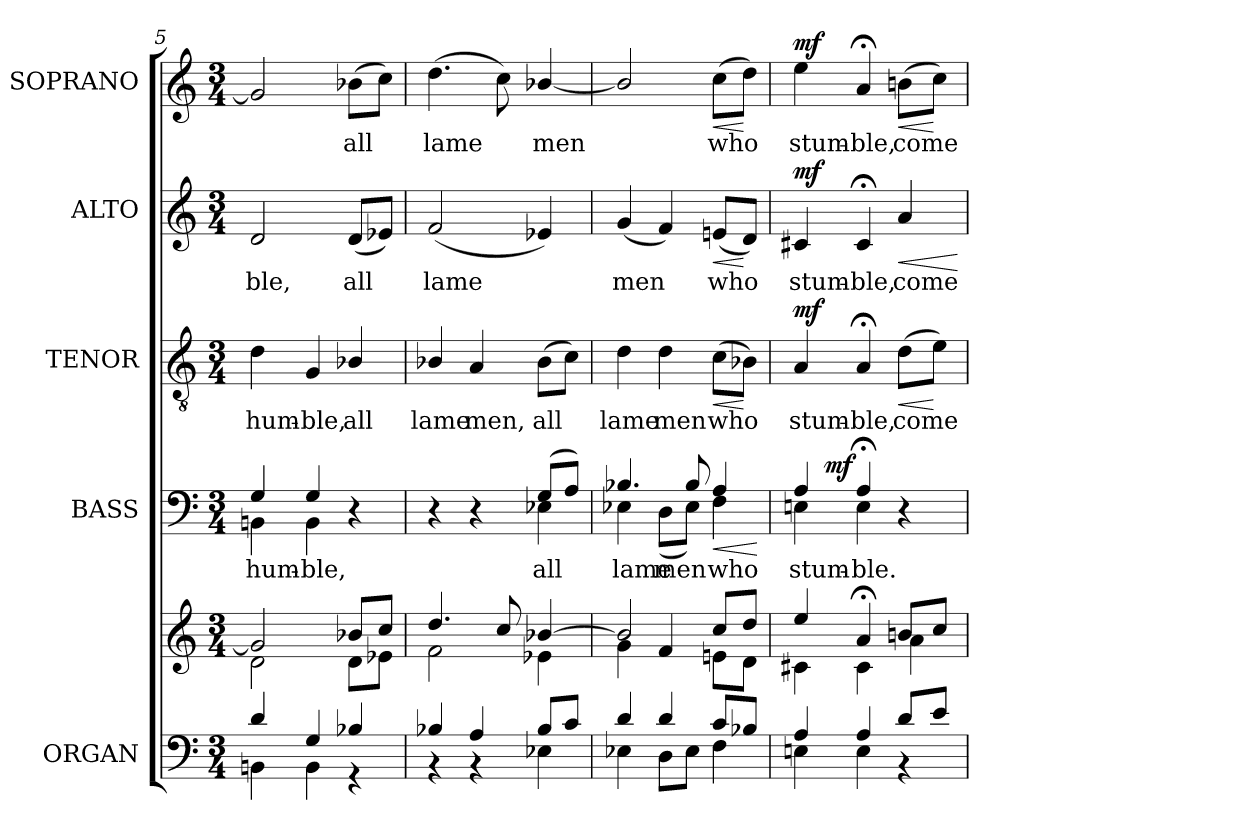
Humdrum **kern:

**kern	**kern	**kern	**text	**dynam	**kern	**text	**dynam	**kern	**text	**dynam	**kern	**text	**dynam
*part5	*part5	*part4	*part4	*part4	*part3	*part3	*part3	*part2	*part2	*part2	*part1	*part1	*part1
*staff6	*staff5	*staff4	*staff4	*staff4	*staff3	*staff3	*staff3	*staff2	*staff2	*staff2	*staff1	*staff1	*staff1
*I"ORGAN	*	*I"BASS	*	*	*I"TENOR	*	*	*I"ALTO	*	*	*I"SOPRANO	*	*
*I'Org.	*	*I'B.	*	*	*I'T.	*	*	*I'A.	*	*	*I'S.	*	*
*clefF4	*clefG2	*clefF4	*	*	*clefGv2	*	*	*clefG2	*	*	*clefG2	*	*
*	*	*	*	*	*ITrd7c12	*	*	*	*	*	*	*	*
*k[]	*k[]	*k[]	*	*	*k[]	*	*	*k[]	*	*	*k[]	*	*
*C:	*C:	*C:	*	*	*C:	*	*	*C:	*	*	*C:	*	*
*M3/4	*M3/4	*M3/4	*	*	*M3/4	*	*	*M3/4	*	*	*M3/4	*	*
=5	=5	=5	=5	=5	=5	=5	=5	=5	=5	=5	=5	=5	=5
*^	*^	*^	*	*	*	*	*	*	*	*	*	*	*
!	!	!	!	!	!	!LO:LY:b:color=#000000	!	!	!	!	!	!	!	!	!	!
!	!	!	!	!	!	!	!	!	!LO:LY:b:color=#000000	!	!	!	!	!	!	!
!	!	!	!	!	!	!	!	!	!	!	!	!LO:LY:b:color=#000000	!	!	!	!
4di/	4BBni\	2gi/]	2di\	4Gi/	4BBni\	hum-	.	4Di\	hum-	.	2di/	-ble,	.	2gi/]	.	.
!	!	!	!	!	!	!LO:LY:b:color=#000000	!	!	!	!	!	!	!	!	!	!
!	!	!	!	!	!	!	!	!	!LO:LY:b:color=#000000	!	!	!	!	!	!	!
4Gi/	4BBi\	.	.	4Gi/	4BBi\	-ble,	.	4GGi/	-ble,	.	.	.	.	.	.	.
!	!	!	!	!	!	!	!	!	!LO:LY:b:color=#000000	!	!	!	!	!	!	!
!	!	!	!	!	!	!	!	!	!	!	!	!LO:LY:b:color=#000000	!	!	!	!
!	!	!	!	!	!	!	!	!	!	!	!	!	!	!	!LO:LY:b:color=#000000	!
4B-Xi/	4r	8b-Xi/L	8di\L	4r	4ryy	.	.	4BB-Xi/	all	.	(8di/L	all	.	(8b-Xi\L	all	.
.	.	8cci/J	8e-Xi\J	.	.	.	.	.	.	.	8e-Xi/J)	.	.	8cci\J)	.	.
!!LO:LB:g=z
=6	=6	=6	=6	=6	=6	=6	=6	=6	=6	=6	=6	=6	=6	=6	=6	=6
!	!	!	!	!	!	!	!	!	!LO:LY:b:color=#000000	!	!	!	!	!	!	!
!	!	!	!	!	!	!	!	!	!	!	!	!LO:LY:b:color=#000000	!	!	!	!
!	!	!	!	!	!	!	!	!	!	!	!	!	!	!	!LO:LY:b:color=#000000	!
4B-Xi/	4r	4.ddi/	2fi\	4r	2ryy	.	.	4BB-Xi/	lame	.	(2fi/	lame	.	(4.ddi\	lame	.
!	!	!	!	!	!	!	!	!	!LO:LY:b:color=#000000	!	!	!	!	!	!	!
4Ai/	4r	.	.	4r	.	.	.	4AAi/	men,	.	.	.	.	.	.	.
.	.	8cci/	.	.	.	.	.	.	.	.	.	.	.	8cci\)	.	.
!	!	!	!	!	!	!LO:LY:b:color=#000000	!	!	!	!	!	!	!	!	!	!
!	!	!	!	!	!	!	!	!	!LO:LY:b:color=#000000	!	!	!	!	!	!	!
!	!	!	!	!	!	!	!	!	!	!	!	!	!	!	!LO:LY:b:color=#000000	!
8B-i/L	4E-Xi\	[4b-Xi/	4e-Xi\	(8Gi/L	4E-Xi\	all	.	(8BB-i\L	all	.	4e-Xi/)	.	.	[4b-Xi/	men	.
8ci/J	.	.	.	8Ai/J)	.	.	.	8Ci\J)	.	.	.	.	.	.	.	.
=7	=7	=7	=7	=7	=7	=7	=7	=7	=7	=7	=7	=7	=7	=7	=7	=7
!	!	!	!	!	!	!LO:LY:b:color=#000000	!	!	!	!	!	!	!	!	!	!
!	!	!	!	!	!	!	!	!	!LO:LY:b:color=#000000	!	!	!	!	!	!	!
!	!	!	!	!	!	!	!	!	!	!	!	!LO:LY:b:color=#000000	!	!	!	!
4di/	4E-Xi\	2b-i/]	4gi\	4.B-Xi/	4E-Xi\	lame	.	4Di\	lame	.	(4gi/	men	.	2b-i/]	.	.
!	!	!	!	!	!	!LO:LY:b:color=#000000	!	!	!	!	!	!	!	!	!	!
!	!	!	!	!	!	!	!	!	!LO:LY:b:color=#000000	!	!	!	!	!	!	!
4di/	8Di\L	.	4fi/	.	(8Di\L	men	.	4Di\	men	.	4fi/)	.	.	.	.	.
.	8E-i\J	.	.	8B-i/	8E-i\J)	.	.	.	.	.	.	.	.	.	.	.
!	!	!	!	!	!	!	!LO:HP:b	!	!	!	!	!	!	!	!	!
!	!	!	!	!	!	!LO:LY:b:color=#000000	!	!	!	!	!	!	!	!	!	!
!	!	!	!	!	!	!	!	!	!LO:LY:b:color=#000000	!LO:HP:b	!	!	!	!	!	!
!	!	!	!	!	!	!	!	!	!	!	!	!LO:LY:b:color=#000000	!LO:HP:b	!	!	!
!	!	!	!	!	!	!	!	!	!	!	!	!	!	!	!LO:LY:b:color=#000000	!LO:HP:b
8ci/L	4Fi\	8cci/L	8eni\L	4Ai/	4Fi\	who	<	(8Ci\L	who	<	(8eni/L	who	<	(8cci\L	who	<
8B-Xi/J	.	8ddi/J	8di\J	.	.	.	.	8BB-Xi\J)	.	[	8di/J)	.	[	8ddi\J)	.	[
*v	*v	*	*	*v	*v	*	*	*	*	*	*	*	*	*	*	*
*	*v	*v	*	*	*	*	*	*	*	*	*	*	*	*
.	.	.	.	[	.	.	.	.	.	.	.	.	.
=8	=8	=8	=8	=8	=8	=8	=8	=8	=8	=8	=8	=8	=8
*^	*^	*^	*	*	*	*	*	*	*	*	*	*	*
!	!	!	!	!	!	!LO:LY:b:color=#000000	!	!	!	!	!	!	!	!	!	!
!	!	!	!	!	!	!	!	!	!LO:LY:b:color=#000000	!	!	!	!	!	!	!
!	!	!	!	!	!	!	!	!	!	!	!	!LO:LY:b:color=#000000	!	!	!	!
!	!	!	!	!	!	!	!	!	!	!	!	!	!	!	!LO:LY:b:color=#000000	!
*	*	*	*	*	*^	*	*	*	*	*	*	*	*	*	*	*
4Ai/	4Eni\	4eei/	4c#Xi\	4Ai/	4Eni\	16ryy	stum-	.	4AAi/	stum-	mf	4c#Xi/	stum-	mf	4eei\	stum-	mf
.	.	.	.	.	.	32ryy	.	.	.	.	.	.	.	.	.	.	.
.	.	.	.	.	.	512ryy	.	.	.	.	.	.	.	.	.	.	.
.	.	.	.	.	.	2ryy	.	mf	.	.	.	.	.	.	.	.	.
!	!	!	!	!	!	!	!LO:LY:b:color=#000000	!	!	!	!	!	!	!	!	!	!
!	!	!	!	!	!	!	!	!	!	!LO:LY:b:color=#000000	!	!	!	!	!	!	!
!	!	!	!	!	!	!	!	!	!	!	!	!	!LO:LY:b:color=#000000	!	!	!	!
!	!	!	!	!	!	!	!	!	!	!	!	!	!	!	!	!LO:LY:b:color=#000000	!
4Ai/	4Ei\	4a;i/	4c#i\	4A;i/	4Ei\	.	-ble.	.	4AA;i/	-ble,	.	4c#;i/	-ble,	.	4a;i/	-ble,	.
!	!	!	!	!	!	!	!	!	!	!LO:LY:b:color=#000000	!LO:HP:b	!	!	!	!	!	!
!	!	!	!	!	!	!	!	!	!	!	!	!	!LO:LY:b:color=#000000	!LO:HP:b	!	!	!
!	!	!	!	!	!	!	!	!	!	!	!	!	!	!	!	!LO:LY:b:color=#000000	!LO:HP:b
8di/L	4r	8bni/L	4ai\	4r	4ryy	.	.	.	(8Di\L	come	<	4ai/	come	<	(8bni\L	come	<
.	.	.	.	.	.	8ryy	.	.	.	.	.	.	.	.	.	.	.
8ei/J	.	8cci/J	.	.	.	.	.	.	8Ei\J)	.	[	.	.	.	8cci\J)	.	[
.	.	.	.	.	.	64...ryy	.	.	.	.	.	.	.	.	.	.	.
*v	*v	*	*	*	*	*	*	*	*	*	*	*	*	*	*	*	*
*	*v	*v	*	*	*	*	*	*	*	*	*	*	*	*	*	*
.	.	.	.	.	.	.	.	.	.	.	.	[	.	.	.
*	*	*v	*v	*v	*	*	*	*	*	*	*	*	*	*	*
=	=	=	=	=	=	=	=	=	=	=	=	=	=
*-	*-	*-	*-	*-	*-	*-	*-	*-	*-	*-	*-	*-	*-
